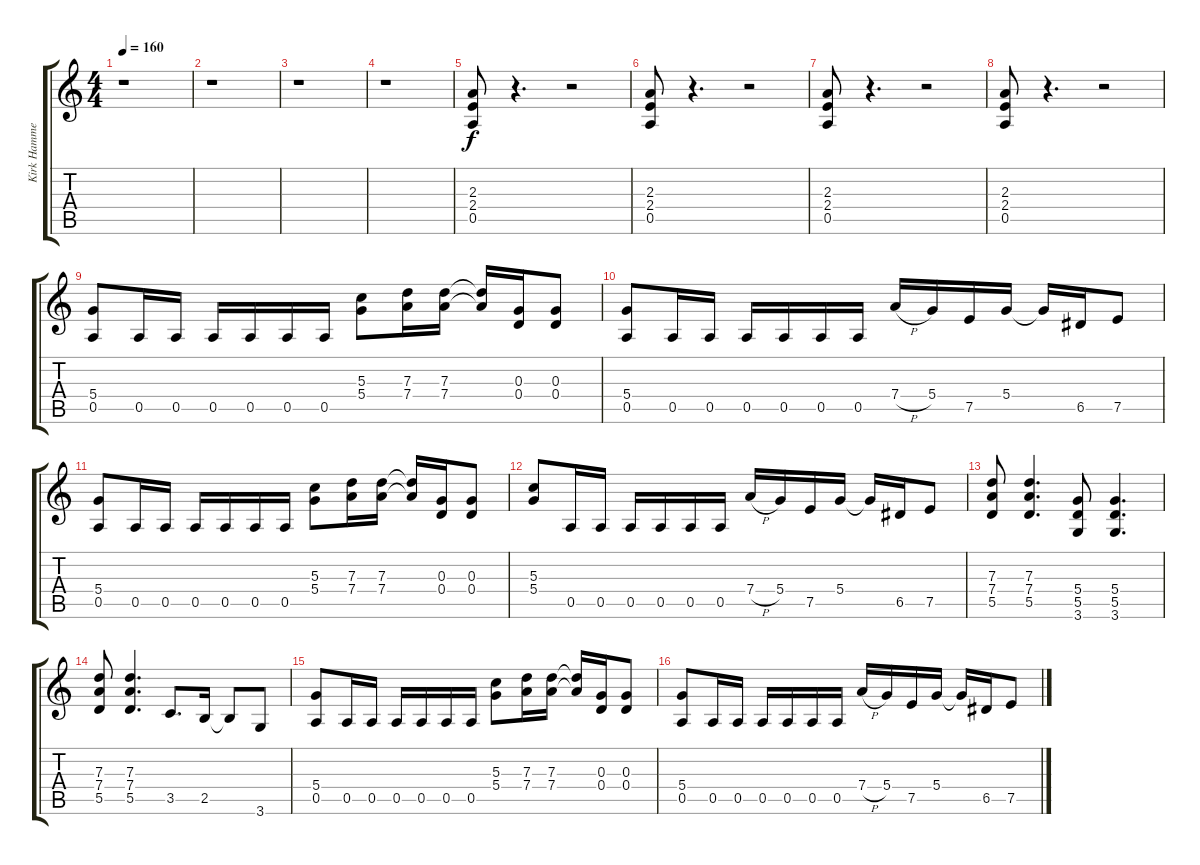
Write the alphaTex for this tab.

\track ("Kirk Hammett" "Kirk Hamme") {instrument distortionguitar}
\staff {score tabs}
\tuning (E4 B3 G3 D3 A2 E2) {hide}
\ts (4 4)
\tempo 160
\clef g2
\ks c
r.1{dy f} |
r.1 |
r.1 |
r.1 |
(2.3 2.4 0.5).8 r.4{d} r.2 |
(2.3 2.4 0.5).8 r.4{d} r.2 |
(2.3 2.4 0.5).8 r.4{d} r.2 |
(2.3 2.4 0.5).8 r.4{d} r.2 |
(5.4 0.5).8 0.5.16 0.5.16 0.5.16 0.5.16 0.5.16 0.5.16 (5.3 5.4).8 (7.3 7.4).16 (7.3 7.4).16 (7.3{t} 7.4{t}).16 (0.3 0.4).16 (0.3 0.4).8 |
(5.4 0.5).8 0.5.16 0.5.16 0.5.16 0.5.16 0.5.16 0.5.16 7.4{h}.16 5.4.16 7.5.16 5.4.16 5.4{t}.16 6.5.16 7.5.8 |
(5.4 0.5).8 0.5.16 0.5.16 0.5.16 0.5.16 0.5.16 0.5.16 (5.3 5.4).8 (7.3 7.4).16 (7.3 7.4).16 (7.3{t} 7.4{t}).16 (0.3 0.4).16 (0.3 0.4).8 |
(5.3 5.4).8 0.5.16 0.5.16 0.5.16 0.5.16 0.5.16 0.5.16 7.4{h}.16 5.4.16 7.5.16 5.4.16 5.4{t}.16 6.5.16 7.5.8 |
(7.3 7.4 5.5).8 (7.3 7.4 5.5).4{d} (5.4 5.5 3.6).8 (5.4 5.5 3.6).4{d} |
(7.3 7.4 5.5).8 (7.3 7.4 5.5).4{d} 3.5.8{d} 2.5.16 2.5{t}.8 3.6.8 |
(5.4 0.5).8 0.5.16 0.5.16 0.5.16 0.5.16 0.5.16 0.5.16 (5.3 5.4).8 (7.3 7.4).16 (7.3 7.4).16 (7.3{t} 7.4{t}).16 (0.3 0.4).16 (0.3 0.4).8 |
(5.4 0.5).8 0.5.16 0.5.16 0.5.16 0.5.16 0.5.16 0.5.16 7.4{h}.16 5.4.16 7.5.16 5.4.16 5.4{t}.16 6.5.16 7.5.8
